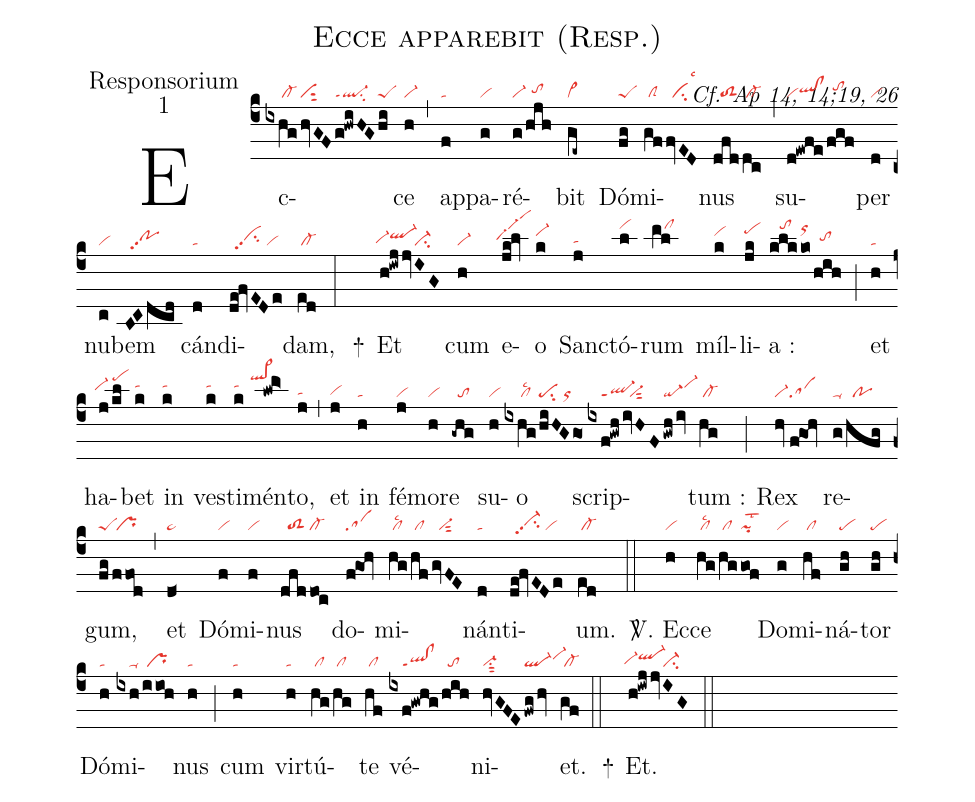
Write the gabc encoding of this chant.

name:Ecce apparebit (Resp.);
office-part:Responsorium;
mode:1;
commentary:Cf. Ap 14, 14;19, 26;
nabc-lines:1;
%%
(c4)Ec(ixhg|/////cl-|/hvGF|visut2|/g!hwiHG|ql-ppt1su2|/hi|peS)ce(h|vi-) (,) ap(f|ta)pa(g|vi)ré(g|vi-|/hjh|//tohh)bit(ge~|cl~) Dó(fg|peS)mi(gf|/clS|fvED|//cilsc3)nus(dfd|//toS2|dc|/cl-) (,) su(d!ewfe|viqlhh!clhh|/fgf|//tohi)per(d|vi) nu(c|vi)bem(BCdcd|//pohhpp2) cán(d|ta)di(de!fvEDe|//vihhpp2su2/vi)dam,(ed|/cl-) (:)
+()
Et(h!iwj|`vi-hgql-hi|jvIG|////ci-) cum(h|vi-) e(jk!lv|``vi-hh!vi-hh!vihh)o(k|vi-hj) Sanc(j|tahg)tó(l|vihm)rum(ml|////clhm) míl(k|vihj)li(jk|pehk)a :(klk|///tohm|ko|orhl|/hih|//tohh) (;) et(h|ta) ha(j/kl|`vi-hi/pehm)bet(k|tahj) in(k|tahj) ves(k|tahj)ti(k|tahj)mén(lwm>|````ql>hm)to,(j|tahg) (,) et(j|vihg) in(h|ta) fé(j|vi)mo(h|vi)re(-ghg|//to) su(h|vi)o(ixhg|/////cllsc2|/hiHGgo|pesu2/or) scrip(ixf!gwh|////ql-ppt1|/ivHF|//vi-sut2|/gwh/iv|qi-vi-hj)tum :(hg|/cl-) (;) Rex(hv|vi-|//f!goh|sa) re(g|ta-|/hfg|//po)gum,(fg|peS|/ffod|/pr) (,) et(d<|pe~) Dó(f|vi)mi(f|vi)nus(dfd|//toS2|doc|cl-) do(f!goh|sa)mi(hg|/cllsc2|/hf|/cl|/gvFE|//vi-sut2)nán(d|ta)ti(de!fvEDe|//vi-hhpp2su2/vi)um.(ed|/cl-) (::)

<sp>V/</sp>. Ec(h|vi)ce(hg|/cllsc2|/hg|/cl|gof|pilst2) Do(g|vi)mi(hf|/cl)ná(gh|pe)tor(gh|pe) Dó(h|ta)mi(ixh|////ta-|/iioh|/pr)nus(h|ta) (;) cum(h|ta) vir(h|ta)tú(hg|/cl|/hg|/cl)te(hf|/cl) vé(ixf!gwhg|////ql!clppt1|/hih|//to)ni(hvGFE|vi-su1sut2|/fwg/hv|ql-vi-hi)et.(gf|/cl-) (::)
+()
Et.(h!iwj|`vi-hgql-hi|jvIG|////ci-) (::)
